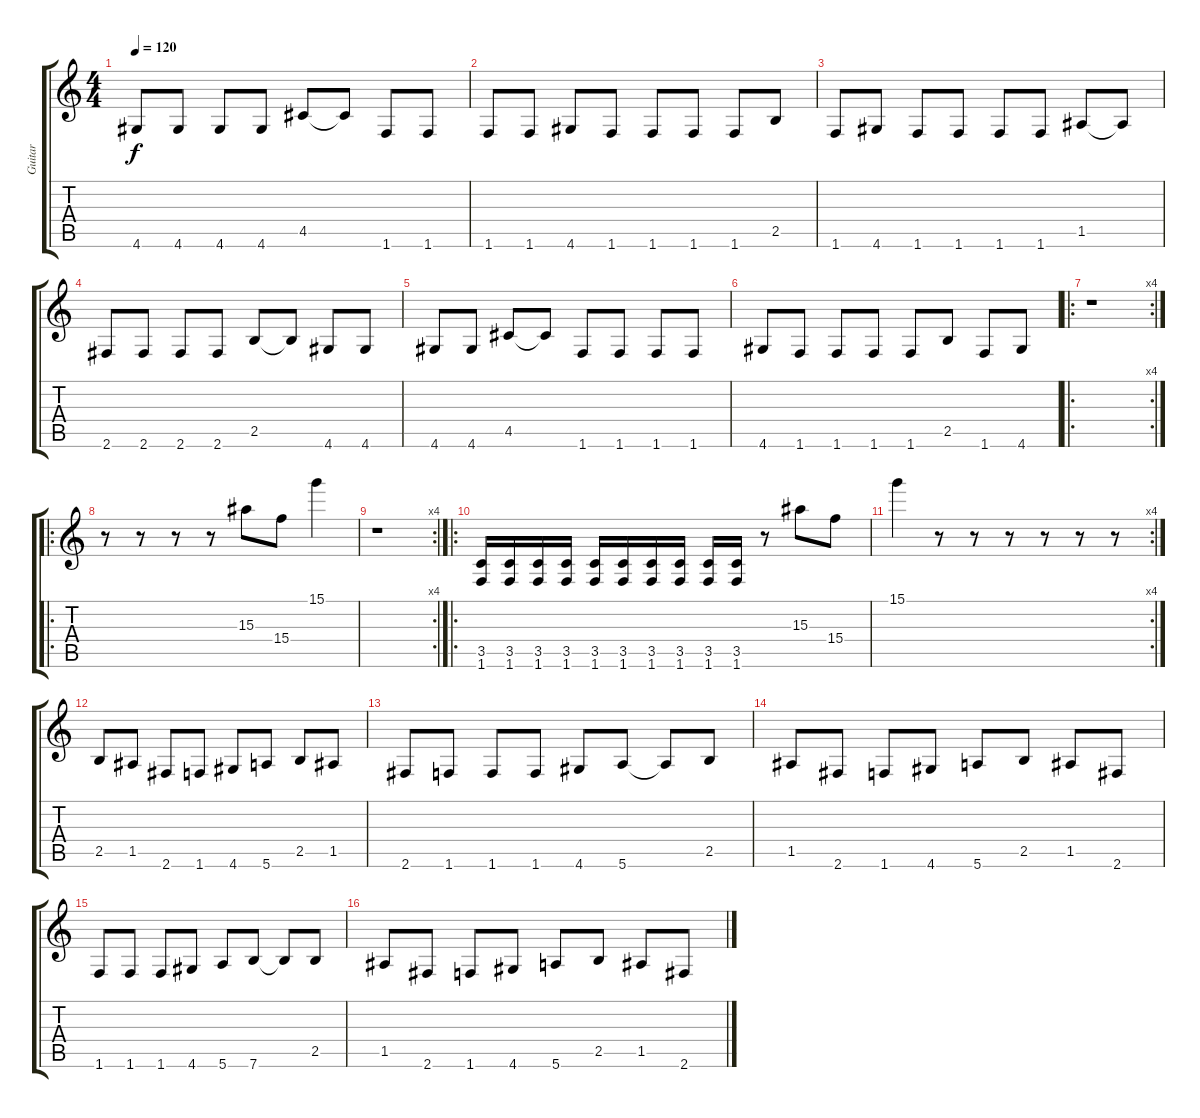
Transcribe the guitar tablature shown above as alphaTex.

\track ("Guitar" "Guitar") {instrument distortionguitar}
\staff {score tabs}
\tuning (E4 B3 G3 D3 A2 E2) {hide}
\ts (4 4)
\tempo 120
\clef g2
\ks c
4.6.8{dy f} 4.6.8 4.6.8 4.6.8 4.5.8 4.5{t}.8 1.6.8 1.6.8 |
1.6.8 1.6.8 4.6.8 1.6.8 1.6.8 1.6.8 1.6.8 2.5.8 |
1.6.8 4.6.8 1.6.8 1.6.8 1.6.8 1.6.8 1.5.8 1.5{t}.8 |
2.6.8 2.6.8 2.6.8 2.6.8 2.5.8 2.5{t}.8 4.6.8 4.6.8 |
4.6.8 4.6.8 4.5.8 4.5{t}.8 1.6.8 1.6.8 1.6.8 1.6.8 |
4.6.8 1.6.8 1.6.8 1.6.8 1.6.8 2.5.8 1.6.8 4.6.8 |
\ro
\rc 4
r.1 |
\ro
r.8 r.8 r.8 r.8 15.3.8 15.4.8 15.1.4 |
\rc 4
r.1 |
\ro
(3.5 1.6).16 (3.5 1.6).16 (3.5 1.6).16 (3.5 1.6).16 (3.5 1.6).16 (3.5 1.6).16 (3.5 1.6).16 (3.5 1.6).16 (3.5 1.6).16 (3.5 1.6).16 r.8 15.3.8 15.4.8 |
\rc 4
15.1.4 r.8 r.8 r.8 r.8 r.8 r.8 |
2.5.8 1.5.8 2.6.8 1.6.8 4.6.8 5.6.8 2.5.8 1.5.8 |
2.6.8 1.6.8 1.6.8 1.6.8 4.6.8 5.6.8 5.6{t}.8 2.5.8 |
1.5.8 2.6.8 1.6.8 4.6.8 5.6.8 2.5.8 1.5.8 2.6.8 |
1.6.8 1.6.8 1.6.8 4.6.8 5.6.8 7.6.8 7.6{t}.8 2.5.8 |
1.5.8 2.6.8 1.6.8 4.6.8 5.6.8 2.5.8 1.5.8 2.6.8
